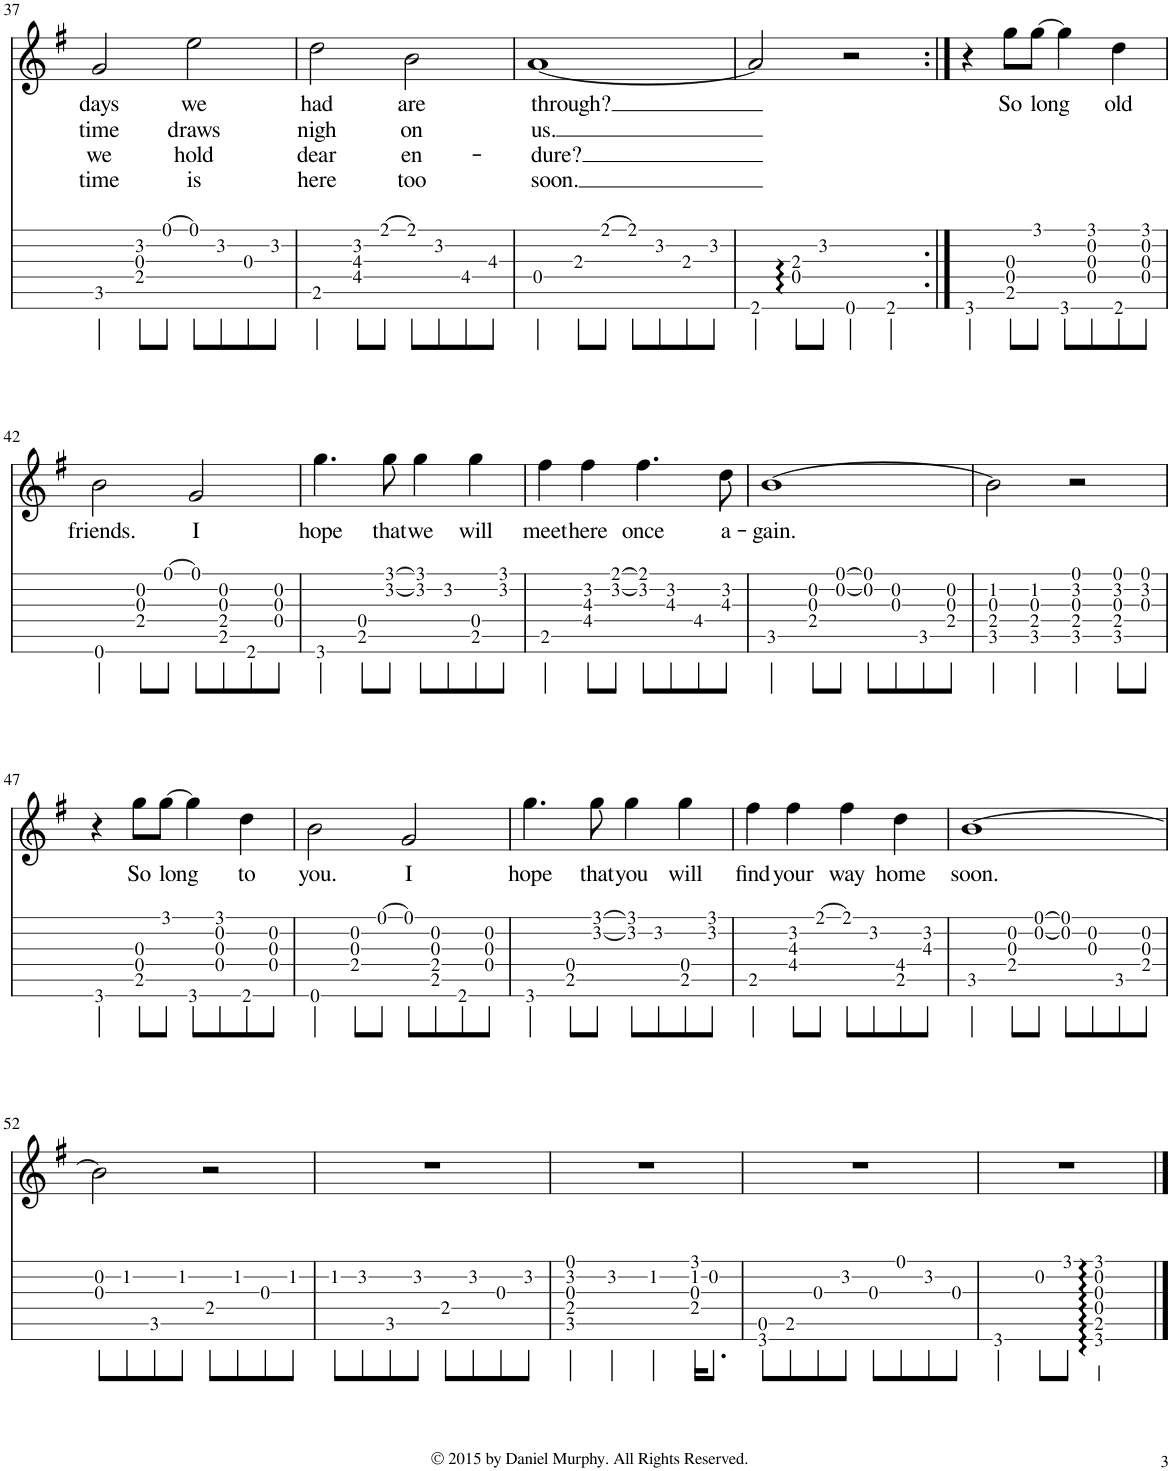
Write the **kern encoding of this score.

**kern	**kern	**text	**text	**text	**text
*part2	*part1	*part1	*part1	*part1	*part1
*staff2	*staff1	*staff1	*staff1	*staff1	*staff1
*I"Acoustic Guitar	*I"Vocals	*	*	*	*
*I'Ac Gtr	*	*	*	*	*
!!LO:PB:g=z
*	*clefG2	*	*	*	*
*k[f#]	*k[f#]	*	*	*	*
*M4/4	*M4/4	*	*	*	*
=37	=37	=37	=37	=37	=37
!	!	!LO:LY:b	!LO:LY:b	!LO:LY:b	!LO:LY:b
4C\	2g/	days	time	we	time
8E\ 8G\ 8d\L	.	.	.	.	.
[8e\J	.	.	.	.	.
!	!	!LO:LY:b	!LO:LY:b	!LO:LY:b	!LO:LY:b
8e\L]	2ee\	we	draws	hold	is
8d\	.	.	.	.	.
8G\	.	.	.	.	.
8d\J	.	.	.	.	.
=38	=38	=38	=38	=38	=38
!	!	!LO:LY:b	!LO:LY:b	!LO:LY:b	!LO:LY:b
4BB\	2dd\	had	nigh	dear	here
8F#\ 8B\ 8d\L	.	.	.	.	.
[8f#\J	.	.	.	.	.
!	!	!LO:LY:b	!LO:LY:b	!LO:LY:b	!LO:LY:b
8f#\L]	2b\	are	on	en-	too
8d\	.	.	.	.	.
8F#\	.	.	.	.	.
8B\J	.	.	.	.	.
=39	=39	=39	=39	=39	=39
!	!	!LO:LY:b	!LO:LY:b	!LO:LY:b	!LO:LY:b
4D\	[1a	through?	us.	-dure?	soon.
8A\L	.	.	.	.	.
[8f#\J	.	.	.	.	.
8f#\L]	.	.	.	.	.
8d\	.	.	.	.	.
8A\	.	.	.	.	.
8d\J	.	.	.	.	.
=40	=40	=40	=40	=40	=40
4FF#\	2a/]	.	.	.	.
8D\:: 8A\::L	.	.	.	.	.
8d\J	.	.	.	.	.
4EE\	2r	.	.	.	.
4FF#\	.	.	.	.	.
=41:|!	=41:|!	=41:|!	=41:|!	=41:|!	=41:|!
4GG\	4r	.	.	.	.
!	!	!LO:LY:b	!	!	!
8BB\ 8D\ 8G\L	8gg\L	So	.	.	.
!	!	!LO:LY:b	!	!	!
8g\J	[8gg\J	long	.	.	.
8GG\L	4gg\]	.	.	.	.
8D\ 8G\ 8B\ 8g\	.	.	.	.	.
!	!	!LO:LY:b	!	!	!
8FF#\	4dd\	old	.	.	.
8D\ 8G\ 8B\ 8g\J	.	.	.	.	.
!!LO:LB:g=z
=42	=42	=42	=42	=42	=42
!	!	!LO:LY:b	!	!	!
4EE\	2b\	friends.	.	.	.
8E\ 8G\ 8B\L	.	.	.	.	.
[8e\J	.	.	.	.	.
!	!	!LO:LY:b	!	!	!
8e\L]	2g/	I	.	.	.
8BB\ 8E\ 8G\ 8B\	.	.	.	.	.
8FF#\	.	.	.	.	.
8D\ 8G\ 8B\J	.	.	.	.	.
=43	=43	=43	=43	=43	=43
!	!	!LO:LY:b	!	!	!
4GG\	4.gg\	hope	.	.	.
8BB\ 8D\L	.	.	.	.	.
!	!	!LO:LY:b	!	!	!
[8d\ [8g\J	8gg\	that	.	.	.
!	!	!LO:LY:b	!	!	!
8d\] 8g\]L	4gg\	we	.	.	.
8d\	.	.	.	.	.
!	!	!LO:LY:b	!	!	!
8BB\ 8D\	4gg\	will	.	.	.
8d\ 8g\J	.	.	.	.	.
=44	=44	=44	=44	=44	=44
!	!	!LO:LY:b	!	!	!
4BB\	4ff#\	meet	.	.	.
!	!	!LO:LY:b	!	!	!
8F#\ 8B\ 8d\L	4ff#\	here	.	.	.
[8d\ [8f#\J	.	.	.	.	.
!	!	!LO:LY:b	!	!	!
8d\] 8f#\]L	4.ff#\	once	.	.	.
8B\ 8d\	.	.	.	.	.
8F#\	.	.	.	.	.
!	!	!LO:LY:b	!	!	!
8B\ 8d\J	8dd\	a-	.	.	.
=45	=45	=45	=45	=45	=45
!	!	!LO:LY:b	!	!	!
4C\	[1b	-gain.	.	.	.
8E\ 8G\ 8B\L	.	.	.	.	.
[8B\ [8e\J	.	.	.	.	.
8B\] 8e\]L	.	.	.	.	.
8G\ 8B\	.	.	.	.	.
8C\	.	.	.	.	.
8E\ 8G\ 8B\J	.	.	.	.	.
=46	=46	=46	=46	=46	=46
4C\ 4E\ 4G\ 4c\	2b\]	.	.	.	.
4C\ 4E\ 4G\ 4c\	.	.	.	.	.
4C\ 4E\ 4G\ 4d\ 4e\	2r	.	.	.	.
8C\ 8E\ 8G\ 8d\ 8e\L	.	.	.	.	.
8G\ 8d\ 8e\J	.	.	.	.	.
!!LO:LB:g=z
=47	=47	=47	=47	=47	=47
4GG\	4r	.	.	.	.
!	!	!LO:LY:b	!	!	!
8BB\ 8D\ 8G\L	8gg\L	So	.	.	.
!	!	!LO:LY:b	!	!	!
8g\J	[8gg\J	long	.	.	.
8GG\L	4gg\]	.	.	.	.
8D\ 8G\ 8B\ 8g\	.	.	.	.	.
!	!	!LO:LY:b	!	!	!
8FF#\	4dd\	to	.	.	.
8D\ 8G\ 8B\J	.	.	.	.	.
=48	=48	=48	=48	=48	=48
!	!	!LO:LY:b	!	!	!
4EE\	2b\	you.	.	.	.
8E\ 8G\ 8B\L	.	.	.	.	.
[8e\J	.	.	.	.	.
!	!	!LO:LY:b	!	!	!
8e\L]	2g/	I	.	.	.
8BB\ 8E\ 8G\ 8B\	.	.	.	.	.
8FF#\	.	.	.	.	.
8D\ 8G\ 8B\J	.	.	.	.	.
=49	=49	=49	=49	=49	=49
!	!	!LO:LY:b	!	!	!
4GG\	4.gg\	hope	.	.	.
8BB\ 8D\L	.	.	.	.	.
!	!	!LO:LY:b	!	!	!
[8d\ [8g\J	8gg\	that	.	.	.
!	!	!LO:LY:b	!	!	!
8d\] 8g\]L	4gg\	you	.	.	.
8d\	.	.	.	.	.
!	!	!LO:LY:b	!	!	!
8BB\ 8D\	4gg\	will	.	.	.
8d\ 8g\J	.	.	.	.	.
=50	=50	=50	=50	=50	=50
!	!	!LO:LY:b	!	!	!
4BB\	4ff#\	find	.	.	.
!	!	!LO:LY:b	!	!	!
8F#\ 8B\ 8d\L	4ff#\	your	.	.	.
[8f#\J	.	.	.	.	.
!	!	!LO:LY:b	!	!	!
8f#\L]	4ff#\	way	.	.	.
8d\	.	.	.	.	.
!	!	!LO:LY:b	!	!	!
8BB\ 8F#\	4dd\	home	.	.	.
8B\ 8d\J	.	.	.	.	.
=51	=51	=51	=51	=51	=51
!	!	!LO:LY:b	!	!	!
4C\	[1b	soon.	.	.	.
8E\ 8G\ 8B\L	.	.	.	.	.
[8B\ [8e\J	.	.	.	.	.
8B\] 8e\]L	.	.	.	.	.
8G\ 8B\	.	.	.	.	.
8C\	.	.	.	.	.
8E\ 8G\ 8B\J	.	.	.	.	.
!!LO:LB:g=z
=52	=52	=52	=52	=52	=52
8G\ 8B\L	2b\]	.	.	.	.
8c\	.	.	.	.	.
8C\	.	.	.	.	.
8c\J	.	.	.	.	.
8E\L	2r	.	.	.	.
8c\	.	.	.	.	.
8G\	.	.	.	.	.
8c\J	.	.	.	.	.
=53	=53	=53	=53	=53	=53
8c\L	1r	.	.	.	.
8d\	.	.	.	.	.
8C\	.	.	.	.	.
8d\J	.	.	.	.	.
8E\L	.	.	.	.	.
8d\	.	.	.	.	.
8G\	.	.	.	.	.
8d\J	.	.	.	.	.
=54	=54	=54	=54	=54	=54
4C\ 4E\ 4G\ 4d\ 4e\	1r	.	.	.	.
4d\	.	.	.	.	.
4c\	.	.	.	.	.
16E\ 16G\ 16c\ 16g\KL	.	.	.	.	.
8.B\J	.	.	.	.	.
=55	=55	=55	=55	=55	=55
8GG\ 8AA\L	1r	.	.	.	.
8BB\	.	.	.	.	.
8G\	.	.	.	.	.
8d\J	.	.	.	.	.
8G\L	.	.	.	.	.
8e\	.	.	.	.	.
8d\	.	.	.	.	.
8G\J	.	.	.	.	.
=56	=56	=56	=56	=56	=56
4GG\	1r	.	.	.	.
8B\L	.	.	.	.	.
8g\J	.	.	.	.	.
2GG\:: 2BB\:: 2D\:: 2G\:: 2B\:: 2g\::	.	.	.	.	.
==	==	==	==	==	==
*-	*-	*-	*-	*-	*-
